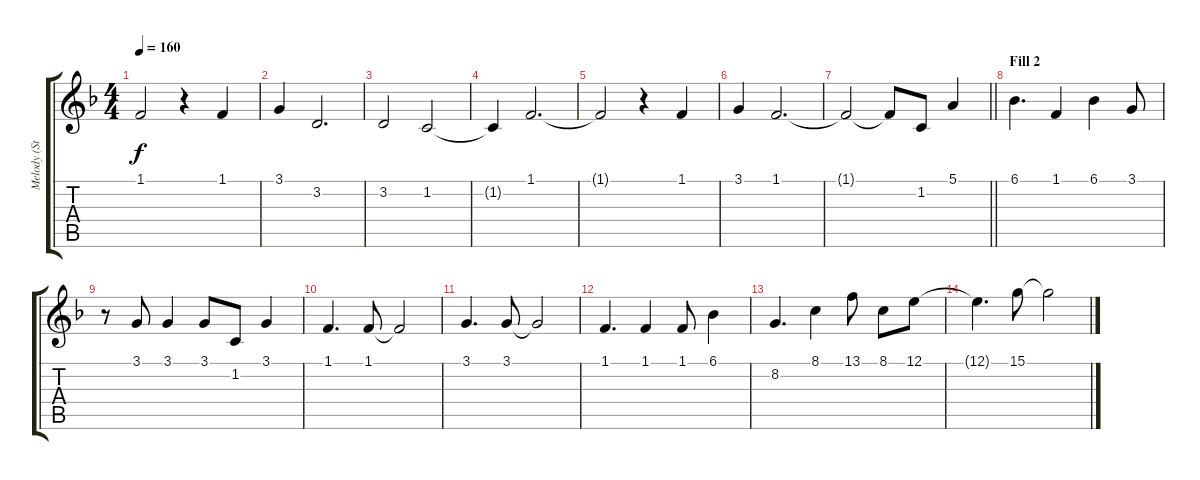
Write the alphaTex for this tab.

\track ("Melody (String)" "Melody (St") {instrument lead2sawtooth}
\staff {score tabs}
\tuning (E4 B3 G3 D3 A2 E2) {hide}
\ts (4 4)
\tempo 160
\clef g2
\ks f
1.1{t}.2{dy f} r.4 1.1.4 |
3.1.4 3.2.2{d} |
3.2.2 1.2.2 |
1.2{t}.4 1.1.2{d} |
1.1{t}.2 r.4 1.1.4 |
3.1.4 1.1.2{d} |
\barLineRight lightlight
1.1{t}.2 1.1{t}.8 1.2.8 5.1.4 |
\section ("" "Fill 2")
6.1.4{d} 1.1.4 6.1.4 3.1.8 |
r.8 3.1.8 3.1.4 3.1.8 1.2.8 3.1.4 |
1.1.4{d} 1.1.8 1.1{t}.2 |
3.1.4{d} 3.1.8 3.1{t}.2 |
1.1.4{d} 1.1.4 1.1.8 6.1.4 |
8.2.4{d} 8.1.4 13.1.8 8.1.8 12.1.8 |
12.1{t}.4{d} 15.1.8 15.1{t}.2
